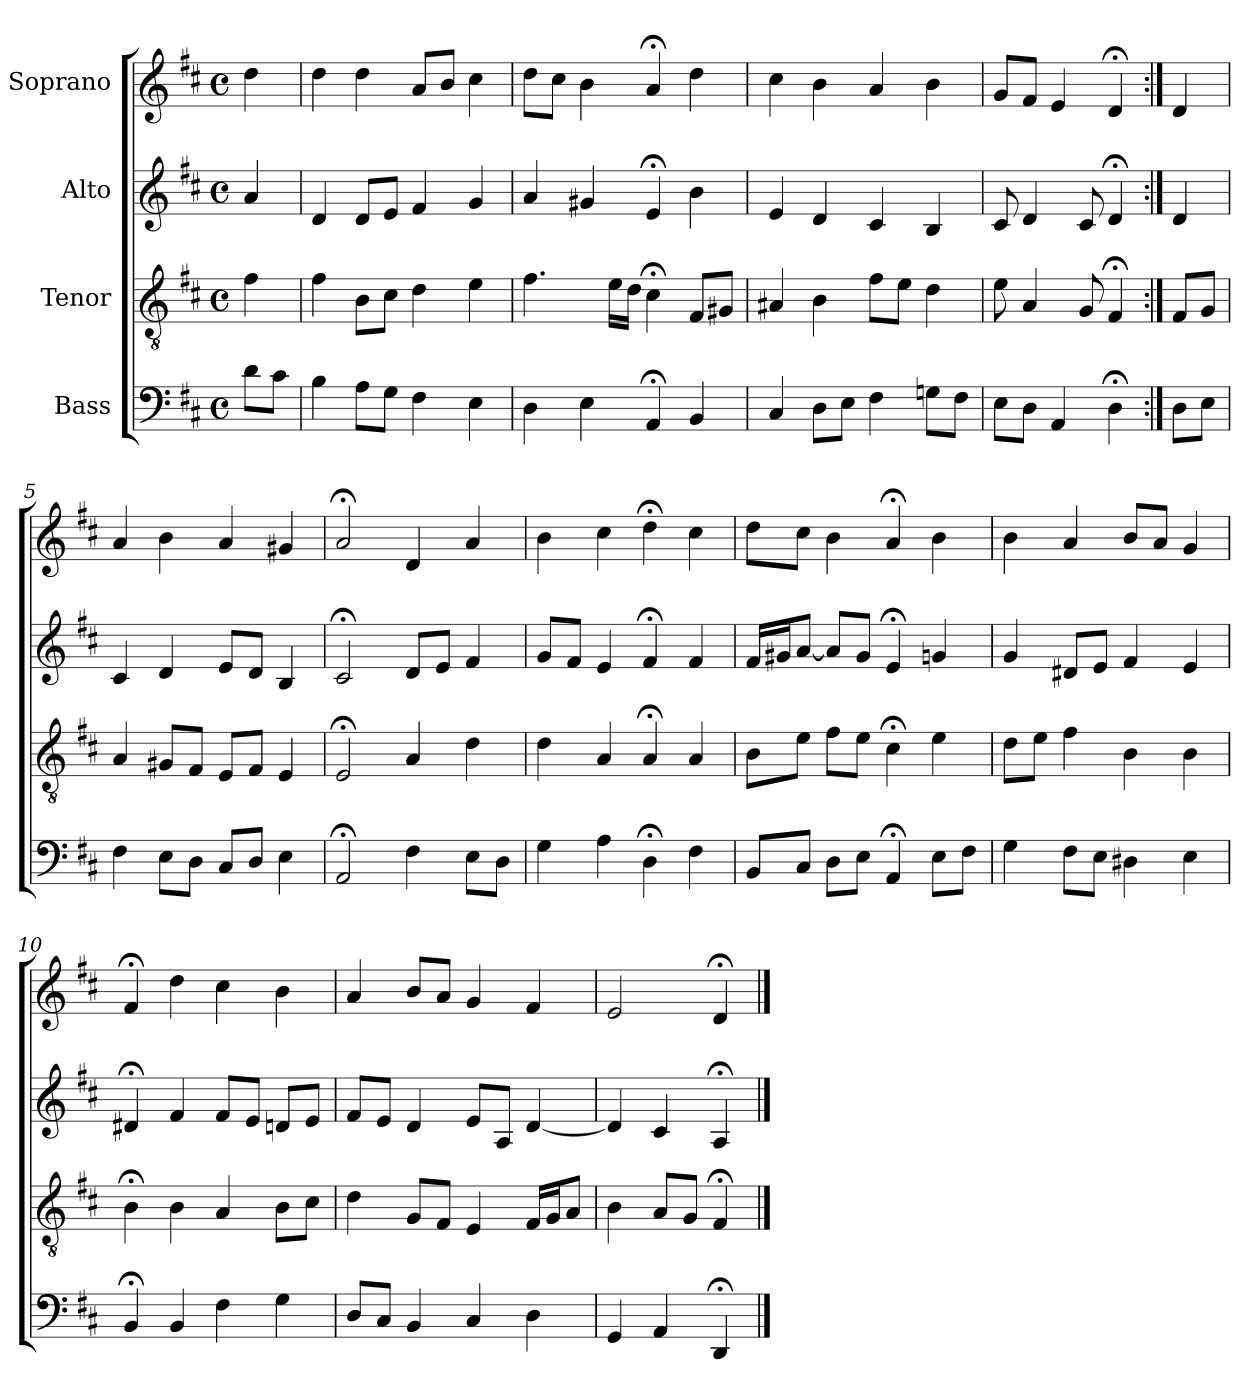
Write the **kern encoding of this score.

**kern	**kern	**kern	**kern
*part4	*part3	*part2	*part1
*staff4	*staff3	*staff2	*staff1
*I"Bass	*I"Tenor	*I"Alto	*I"Soprano
*clefF4	*clefGv2	*clefG2	*clefG2
*k[f#c#]	*k[f#c#]	*k[f#c#]	*k[f#c#]
*M4/4	*M4/4	*M4/4	*M4/4
*met(c)	*met(c)	*met(c)	*met(c)
=	=	=	=
8dL	4f#	4a	4dd
8c#J	.	.	.
=1	=1	=1	=1
4B	4f#	4d	4dd
8AL	8BL	8dL	4dd
8GJ	8c#J	8eJ	.
4F#	4d	4f#	8aL
.	.	.	8bJ
4E	4e	4g	4cc#
=2	=2	=2	=2
4D	4.f#	4a	8ddL
.	.	.	8cc#J
4E	.	4g#X	4b
.	16eLL	.	.
.	16dJJ	.	.
4AA;<	4c#;<	4e;<	4a;<
4BB	8F#L	4b	4dd
.	8G#XJ	.	.
=3	=3	=3	=3
4C#	4A#X	4e	4cc#
8DL	4B	4d	4b
8EJ	.	.	.
4F#	8f#L	4c#	4a
.	8eJ	.	.
8GnL	4d	4B	4b
8F#J	.	.	.
=4	=4	=4	=4
8EL	8e	8c#	8gL
8DJ	4A	4d	8f#J
4AA	.	.	4e
.	8G	8c#	.
4D;<	4F#;<	4d;<	4d;<
=:|!	=:|!	=:|!	=:|!
8DL	8F#L	4d	4d
8EJ	8GJ	.	.
=5	=5	=5	=5
4F#	4A	4c#	4a
8EL	8G#XL	4d	4b
8DJ	8F#J	.	.
8C#L	8EL	8eL	4a
8DJ	8F#J	8dJ	.
4E	4E	4B	4g#X
=6	=6	=6	=6
2AA;<	2E;<	2c#;<	2a;<
4F#	4A	8dL	4d
.	.	8eJ	.
8EL	4d	4f#	4a
8DJ	.	.	.
=7	=7	=7	=7
4G	4d	8gL	4b
.	.	8f#J	.
4A	4A	4e	4cc#
4D;<	4A;<	4f#;<	4dd;<
4F#	4A	4f#	4cc#
=8	=8	=8	=8
8BBL	8BL	16f#LL	8ddL
.	.	16g#XJ	.
8C#J	8eJ	[8aJ	8cc#J
8DL	8f#L	8aL]	4b
8EJ	8eJ	8g#J	.
4AA;<	4c#;<	4e;<	4a;<
8EL	4e	4gn	4b
8F#J	.	.	.
=9	=9	=9	=9
4G	8dL	4g	4b
.	8eJ	.	.
8F#L	4f#	8d#XL	4a
8EJ	.	8eJ	.
4D#X	4B	4f#	8bL
.	.	.	8aJ
4E	4B	4e	4g
=10	=10	=10	=10
4BB;<	4B;<	4d#X;<	4f#;<
4BB	4B	4f#	4dd
4F#	4A	8f#L	4cc#
.	.	8eJ	.
4G	8BL	8dnL	4b
.	8c#J	8eJ	.
=11	=11	=11	=11
8DL	4d	8f#L	4a
8C#J	.	8eJ	.
4BB	8GL	4d	8bL
.	8F#J	.	8aJ
4C#	4E	8eL	4g
.	.	8AJ	.
4D	16F#LL	[4d	4f#
.	16GJ	.	.
.	8AJ	.	.
=12	=12	=12	=12
4GG	4B	4d]	2e
4AA	8AL	4c#	.
.	8GJ	.	.
4DD;<	4F#;<	4A;<	4d;<
==	==	==	==
*-	*-	*-	*-
